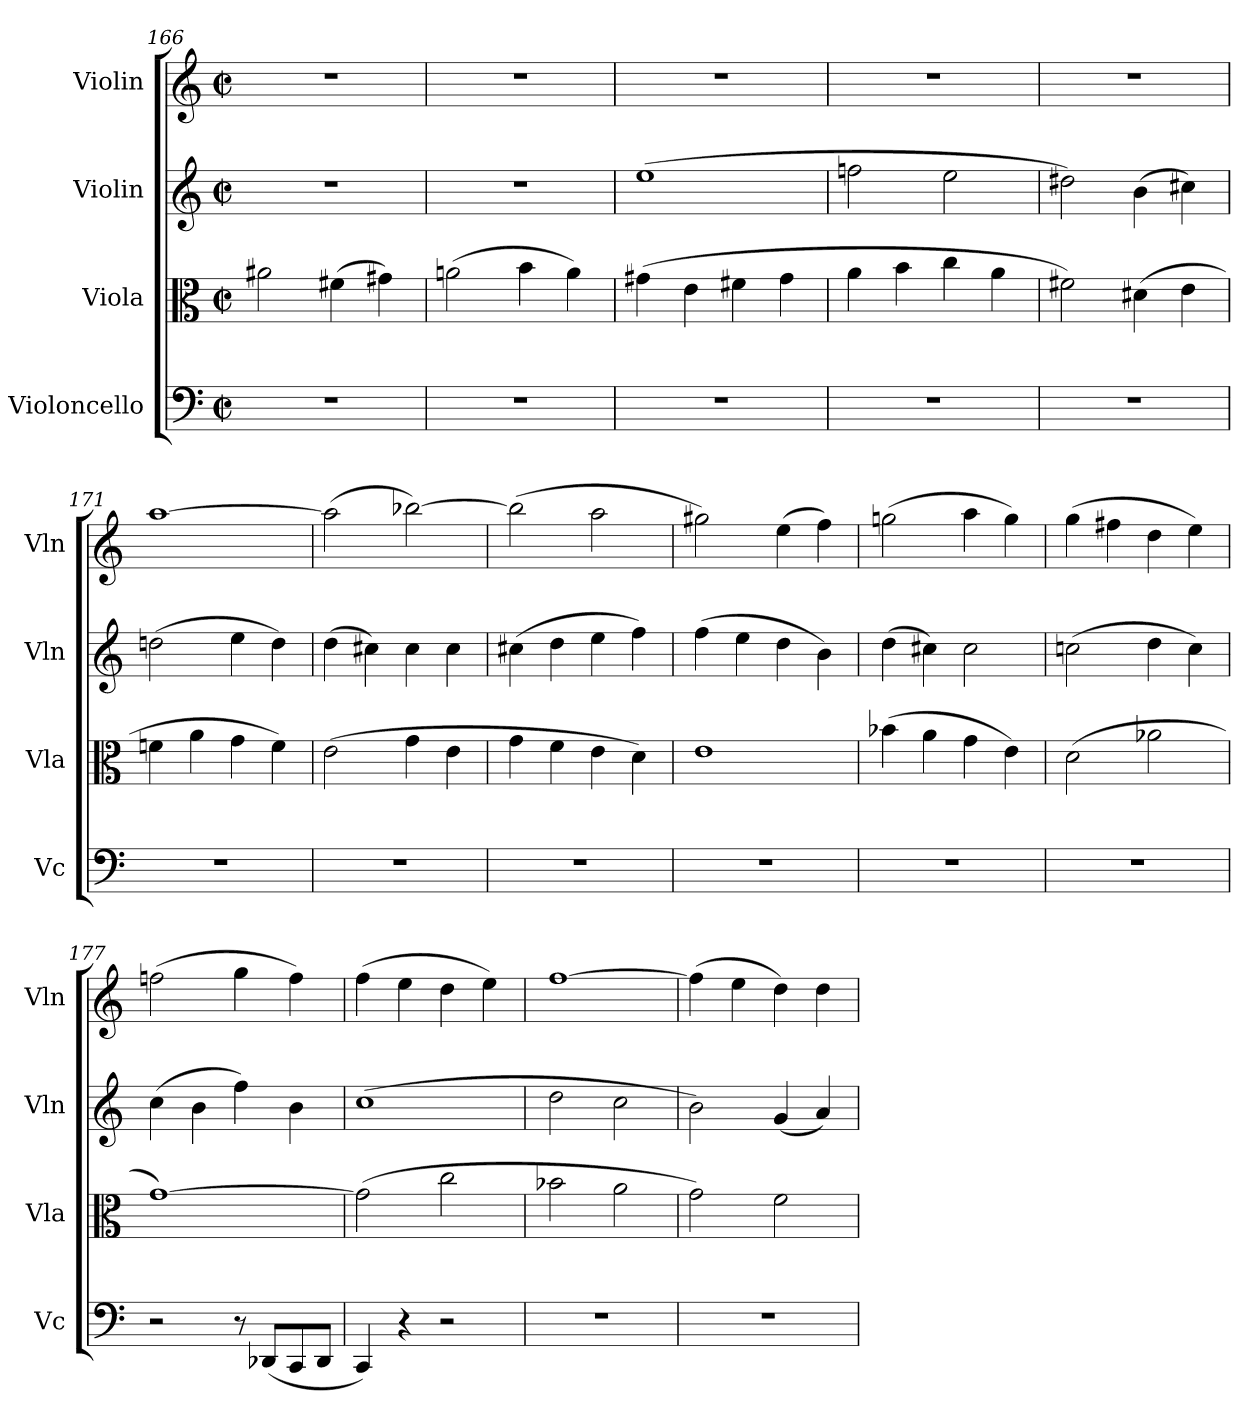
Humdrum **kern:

**kern	**kern	**kern	**kern
*part4	*part3	*part2	*part1
*staff4	*staff3	*staff2	*staff1
*I"Violoncello	*I"Viola	*I"Violin	*I"Violin
*I'Vc	*I'Vla	*I'Vln	*I'Vln
*clefF4	*clefC3	*clefG2	*clefG2
*k[]	*k[]	*k[]	*k[]
*M2/2	*M2/2	*M2/2	*M2/2
*met(c|)	*met(c|)	*met(c|)	*met(c|)
=166	=166	=166	=166
1r	2a#X\	1r	1r
.	(4f#X\	.	.
.	4g#X\)	.	.
=167	=167	=167	=167
1r	(2an\	1r	1r
.	4b\	.	.
.	4a\)	.	.
!!LO:LB:g=z
=168	=168	=168	=168
1r	(4g#X\	(1ee	1r
.	4e\	.	.
.	4f#X\	.	.
.	4g#\	.	.
=169	=169	=169	=169
1r	4a\	2ffn\	1r
.	4b\	.	.
.	4cc\	2ee\	.
.	4a\	.	.
=170	=170	=170	=170
1r	2f#X\)	2dd#X\)	1r
.	(4d#X\	(4b\	.
.	4e\	4cc#X\)	.
=171	=171	=171	=171
1r	4fn\	(2ddn\	[1aa
.	4a\	.	.
.	4g\	4ee\	.
.	4f\)	4dd\)	.
=172	=172	=172	=172
1r	(2e\	(4dd\	(2aa\]
.	.	4cc#X\)	.
.	4g\	4cc#\	[2bb-X\)
.	4e\	4cc#\	.
=173	=173	=173	=173
1r	4g\	(4cc#X\	(2bb-\]
.	4f\	4dd\	.
.	4e\	4ee\	2aa\
.	4d\)	4ff\)	.
=174	=174	=174	=174
1r	1e	(4ff\	2gg#X\)
.	.	4ee\	.
.	.	4dd\	(4ee\
.	.	4b\)	4ff\)
=175	=175	=175	=175
1r	(4b-X\	(4dd\	(2ggn\
.	4a\	4cc#X\)	.
.	4g\	2cc#\	4aa\
.	4e\)	.	4gg\)
=176	=176	=176	=176
1r	(2d\	(2ccn\	(4gg\
.	.	.	4ff#X\
.	2a-X\	4dd\	4dd\
.	.	4cc\)	4ee\)
=177	=177	=177	=177
2r	[1g)	(4cc\	(2ffn\
.	.	4b\	.
8r	.	4ff\)	4gg\
(8DD-X/L	.	.	.
8CC/	.	4b\	4ff\)
8DD-/J	.	.	.
=178	=178	=178	=178
4CC/)	(2g\]	(1cc	(4ff\
4r	.	.	4ee\
2r	2cc\	.	4dd\
.	.	.	4ee\)
=179	=179	=179	=179
1r	2b-X\	2dd\	[1ff
.	2a\	2cc\	.
!!LO:LB:g=z
=180	=180	=180	=180
1r	2g\)	2b\)	(4ff\]
.	.	.	4ee\
.	2f\	(4g/	4dd\)
.	.	4a/)	4dd\
=	=	=	=
*-	*-	*-	*-
